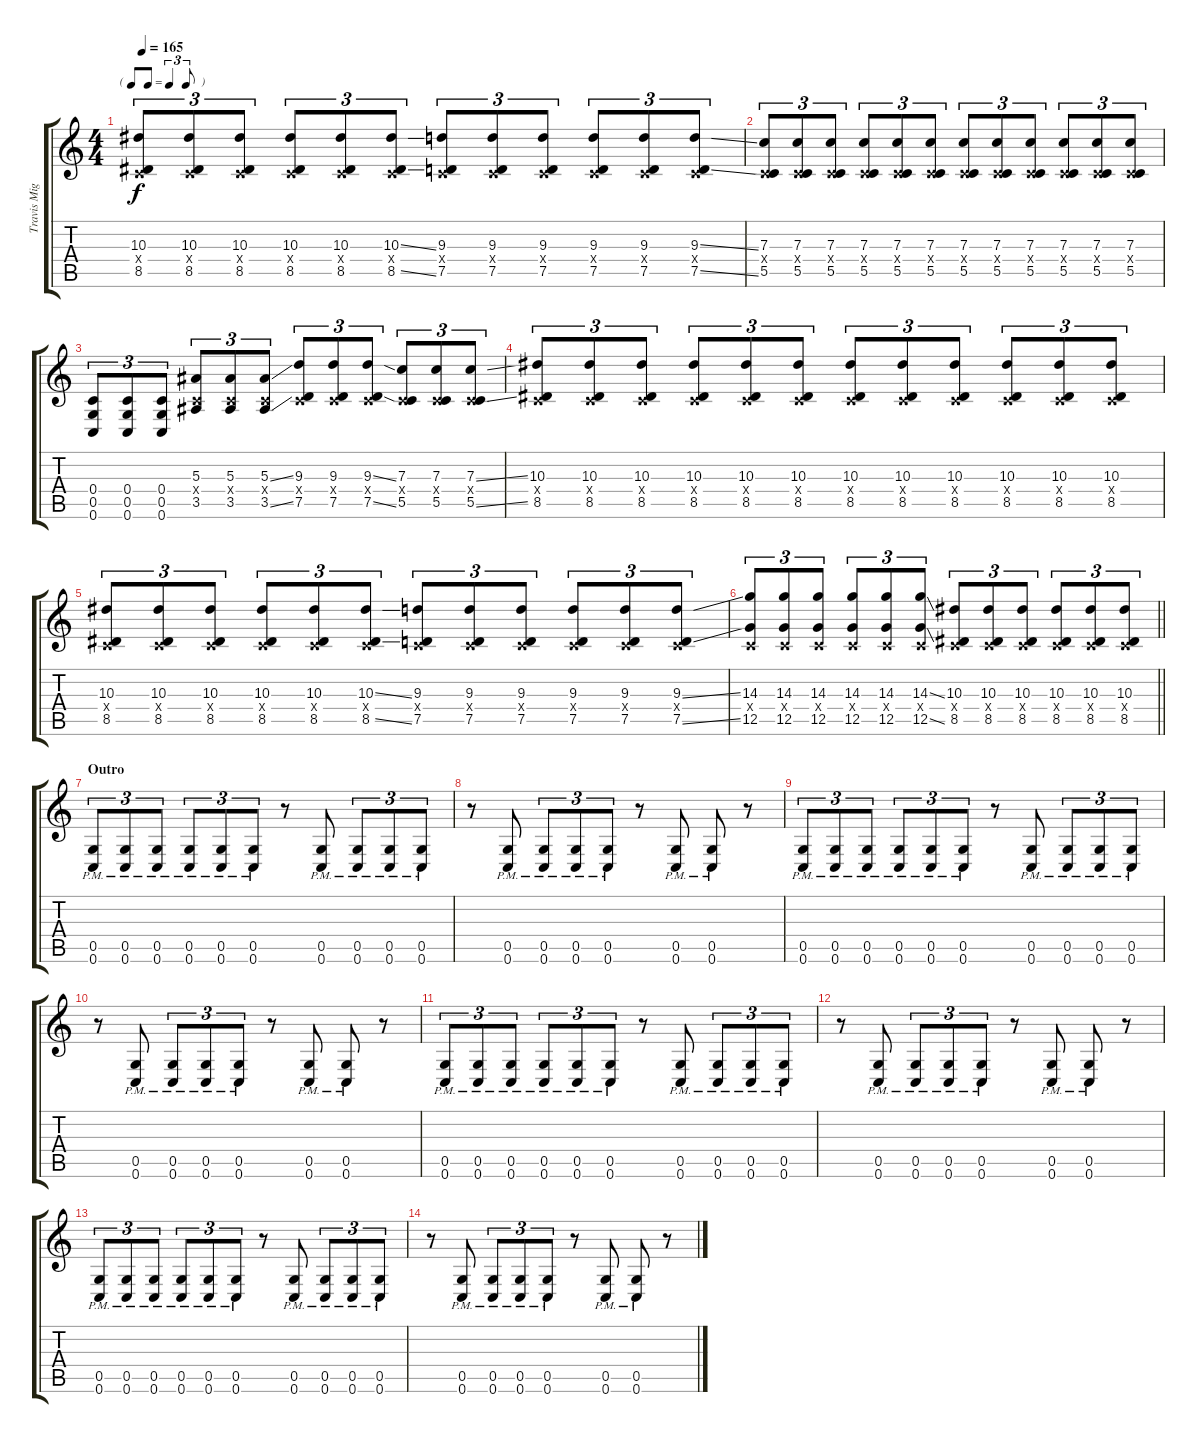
\track ("Travis Miguel" "Travis Mig") {instrument distortionguitar}
\staff {score tabs}
\tuning (D4 A3 F3 C3 G2 C2) {hide}
\ts (4 4)
\tf triplet8th
\tempo 165
\clef g2
\ks c
(10.3 0.4{x} 8.5).8{tu (3 2) dy f} (10.3 0.4{x} 8.5).8{tu (3 2)} (10.3 0.4{x} 8.5).8{tu (3 2)} (10.3 0.4{x} 8.5).8{tu (3 2)} (10.3 0.4{x} 8.5).8{tu (3 2)} (10.3{ss} 0.4{x} 8.5{ss}).8{tu (3 2)} (9.3 0.4{x} 7.5).8{tu (3 2)} (9.3 0.4{x} 7.5).8{tu (3 2)} (9.3 0.4{x} 7.5).8{tu (3 2)} (9.3 0.4{x} 7.5).8{tu (3 2)} (9.3 0.4{x} 7.5).8{tu (3 2)} (9.3{ss} 0.4{x} 7.5{ss}).8{tu (3 2)} |
(7.3 0.4{x} 5.5).8{tu (3 2)} (7.3 0.4{x} 5.5).8{tu (3 2)} (7.3 0.4{x} 5.5).8{tu (3 2)} (7.3 0.4{x} 5.5).8{tu (3 2)} (7.3 0.4{x} 5.5).8{tu (3 2)} (7.3 0.4{x} 5.5).8{tu (3 2)} (7.3 0.4{x} 5.5).8{tu (3 2)} (7.3 0.4{x} 5.5).8{tu (3 2)} (7.3 0.4{x} 5.5).8{tu (3 2)} (7.3 0.4{x} 5.5).8{tu (3 2)} (7.3 0.4{x} 5.5).8{tu (3 2)} (7.3 0.4{x} 5.5).8{tu (3 2)} |
(0.4 0.5 0.6).8{tu (3 2)} (0.4 0.5 0.6).8{tu (3 2)} (0.4 0.5 0.6).8{tu (3 2)} (5.3 0.4{x} 3.5).8{tu (3 2)} (5.3 0.4{x} 3.5).8{tu (3 2)} (5.3{ss} 0.4{x} 3.5{ss}).8{tu (3 2)} (9.3 0.4{x} 7.5).8{tu (3 2)} (9.3 0.4{x} 7.5).8{tu (3 2)} (9.3{ss} 0.4{x} 7.5{ss}).8{tu (3 2)} (7.3 0.4{x} 5.5).8{tu (3 2)} (7.3 0.4{x} 5.5).8{tu (3 2)} (7.3{ss} 0.4{x} 5.5{ss}).8{tu (3 2)} |
(10.3 0.4{x} 8.5).8{tu (3 2)} (10.3 0.4{x} 8.5).8{tu (3 2)} (10.3 0.4{x} 8.5).8{tu (3 2)} (10.3 0.4{x} 8.5).8{tu (3 2)} (10.3 0.4{x} 8.5).8{tu (3 2)} (10.3 0.4{x} 8.5).8{tu (3 2)} (10.3 0.4{x} 8.5).8{tu (3 2)} (10.3 0.4{x} 8.5).8{tu (3 2)} (10.3 0.4{x} 8.5).8{tu (3 2)} (10.3 0.4{x} 8.5).8{tu (3 2)} (10.3 0.4{x} 8.5).8{tu (3 2)} (10.3 0.4{x} 8.5).8{tu (3 2)} |
(10.3 0.4{x} 8.5).8{tu (3 2)} (10.3 0.4{x} 8.5).8{tu (3 2)} (10.3 0.4{x} 8.5).8{tu (3 2)} (10.3 0.4{x} 8.5).8{tu (3 2)} (10.3 0.4{x} 8.5).8{tu (3 2)} (10.3{ss} 0.4{x} 8.5{ss}).8{tu (3 2)} (9.3 0.4{x} 7.5).8{tu (3 2)} (9.3 0.4{x} 7.5).8{tu (3 2)} (9.3 0.4{x} 7.5).8{tu (3 2)} (9.3 0.4{x} 7.5).8{tu (3 2)} (9.3 0.4{x} 7.5).8{tu (3 2)} (9.3{ss} 0.4{x} 7.5{ss}).8{tu (3 2)} |
\barLineRight lightlight
(14.3 0.4{x} 12.5).8{tu (3 2)} (14.3 0.4{x} 12.5).8{tu (3 2)} (14.3 0.4{x} 12.5).8{tu (3 2)} (14.3 0.4{x} 12.5).8{tu (3 2)} (14.3 0.4{x} 12.5).8{tu (3 2)} (14.3{ss} 0.4{x} 12.5{ss}).8{tu (3 2)} (10.3 0.4{x} 8.5).8{tu (3 2)} (10.3 0.4{x} 8.5).8{tu (3 2)} (10.3 0.4{x} 8.5).8{tu (3 2)} (10.3 0.4{x} 8.5).8{tu (3 2)} (10.3 0.4{x} 8.5).8{tu (3 2)} (10.3 0.4{x} 8.5).8{tu (3 2)} |
\section ("" "Outro")
(0.5{pm} 0.6{pm}).8{tu (3 2)} (0.5{pm} 0.6{pm}).8{tu (3 2)} (0.5{pm} 0.6{pm}).8{tu (3 2)} (0.5{pm} 0.6{pm}).8{tu (3 2)} (0.5{pm} 0.6{pm}).8{tu (3 2)} (0.5{pm} 0.6{pm}).8{tu (3 2)} r.8 (0.5{pm} 0.6{pm}).8 (0.5{pm} 0.6{pm}).8{tu (3 2)} (0.5{pm} 0.6{pm}).8{tu (3 2)} (0.5{pm} 0.6{pm}).8{tu (3 2)} |
r.8 (0.5{pm} 0.6{pm}).8 (0.5{pm} 0.6{pm}).8{tu (3 2)} (0.5{pm} 0.6{pm}).8{tu (3 2)} (0.5{pm} 0.6{pm}).8{tu (3 2)} r.8 (0.5{pm} 0.6{pm}).8 (0.5{pm} 0.6{pm}).8 r.8 |
(0.5{pm} 0.6{pm}).8{tu (3 2)} (0.5{pm} 0.6{pm}).8{tu (3 2)} (0.5{pm} 0.6{pm}).8{tu (3 2)} (0.5{pm} 0.6{pm}).8{tu (3 2)} (0.5{pm} 0.6{pm}).8{tu (3 2)} (0.5{pm} 0.6{pm}).8{tu (3 2)} r.8 (0.5{pm} 0.6{pm}).8 (0.5{pm} 0.6{pm}).8{tu (3 2)} (0.5{pm} 0.6{pm}).8{tu (3 2)} (0.5{pm} 0.6{pm}).8{tu (3 2)} |
r.8 (0.5{pm} 0.6{pm}).8 (0.5{pm} 0.6{pm}).8{tu (3 2)} (0.5{pm} 0.6{pm}).8{tu (3 2)} (0.5{pm} 0.6{pm}).8{tu (3 2)} r.8 (0.5{pm} 0.6{pm}).8 (0.5{pm} 0.6{pm}).8 r.8 |
(0.5{pm} 0.6{pm}).8{tu (3 2)} (0.5{pm} 0.6{pm}).8{tu (3 2)} (0.5{pm} 0.6{pm}).8{tu (3 2)} (0.5{pm} 0.6{pm}).8{tu (3 2)} (0.5{pm} 0.6{pm}).8{tu (3 2)} (0.5{pm} 0.6{pm}).8{tu (3 2)} r.8 (0.5{pm} 0.6{pm}).8 (0.5{pm} 0.6{pm}).8{tu (3 2)} (0.5{pm} 0.6{pm}).8{tu (3 2)} (0.5{pm} 0.6{pm}).8{tu (3 2)} |
r.8 (0.5{pm} 0.6{pm}).8 (0.5{pm} 0.6{pm}).8{tu (3 2)} (0.5{pm} 0.6{pm}).8{tu (3 2)} (0.5{pm} 0.6{pm}).8{tu (3 2)} r.8 (0.5{pm} 0.6{pm}).8 (0.5{pm} 0.6{pm}).8 r.8 |
(0.5{pm} 0.6{pm}).8{tu (3 2)} (0.5{pm} 0.6{pm}).8{tu (3 2)} (0.5{pm} 0.6{pm}).8{tu (3 2)} (0.5{pm} 0.6{pm}).8{tu (3 2)} (0.5{pm} 0.6{pm}).8{tu (3 2)} (0.5{pm} 0.6{pm}).8{tu (3 2)} r.8 (0.5{pm} 0.6{pm}).8 (0.5{pm} 0.6{pm}).8{tu (3 2)} (0.5{pm} 0.6{pm}).8{tu (3 2)} (0.5{pm} 0.6{pm}).8{tu (3 2)} |
r.8 (0.5{pm} 0.6{pm}).8 (0.5{pm} 0.6{pm}).8{tu (3 2)} (0.5{pm} 0.6{pm}).8{tu (3 2)} (0.5{pm} 0.6{pm}).8{tu (3 2)} r.8 (0.5{pm} 0.6{pm}).8 (0.5{pm} 0.6{pm}).8 r.8
